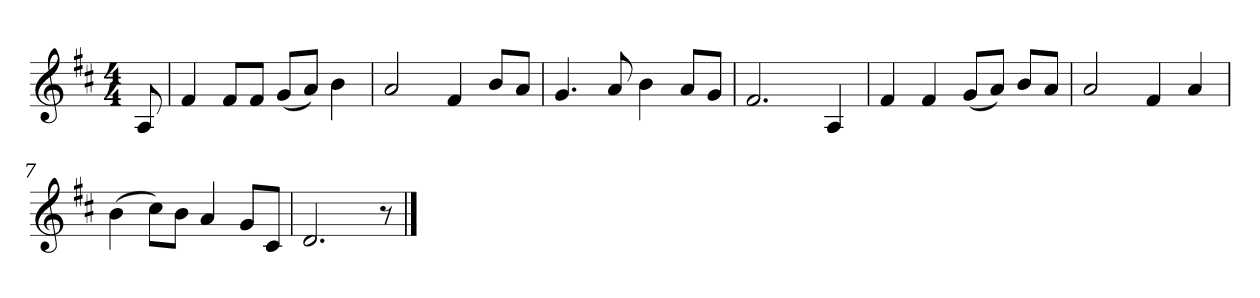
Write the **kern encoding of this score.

**kern
*part1
*staff1
*k[f#c#]
*M4/4
*MM120
=
8A
=1
4f#
8f#L
8f#J
(8gL
8aJ)
4b
=2
2a
4f#
8bL
8aJ
=3
4.g
8a
4b
8aL
8gJ
=4
2.f#
4A
=5
4f#
4f#
(8gL
8aJ)
8bL
8aJ
=6
2a
4f#
4a
=7
(4b
8cc#L)
8bJ
4a
8gL
8c#J
=8
2.d
8r
==
*-
